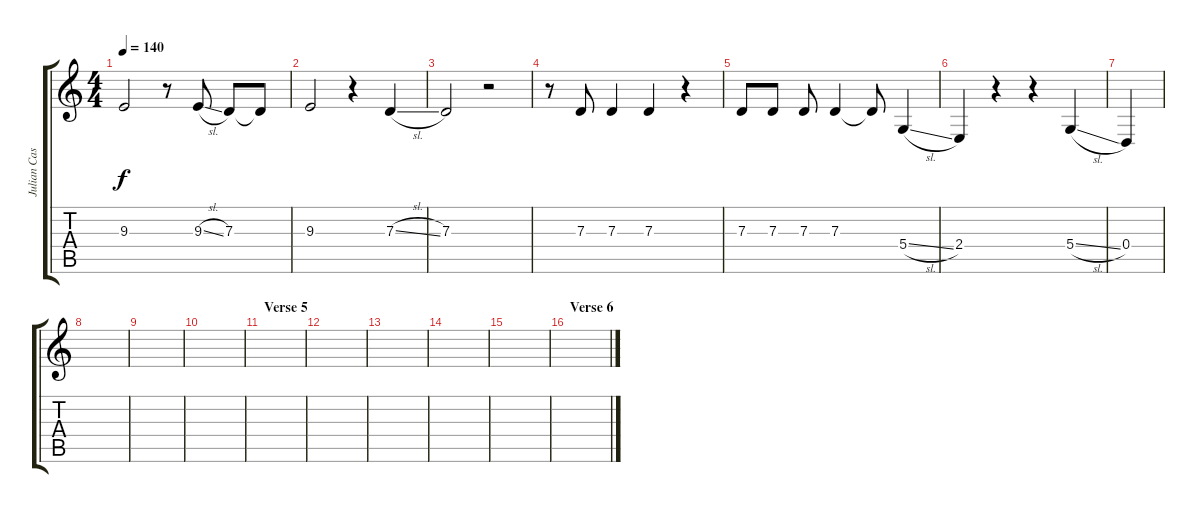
\track ("Julian Casablancas - Voice" "Julian Cas") {instrument lead6voice}
\staff {score tabs}
\tuning (E4 B3 G3 D3 A2 E2) {hide}
\ts (4 4)
\tempo 140
\clef g2
\ks c
9.3.2{dy f} r.8 9.3{sl}.8 7.3.8 7.3{t}.8 |
9.3.2 r.4 7.3{sl}.4 |
7.3.2 r.2 |
r.8 7.3.8 7.3.4 7.3.4 r.4 |
7.3.8 7.3.8 7.3.8 7.3.4 7.3{t}.8 5.4{sl}.4 |
2.4.4 r.4 r.4 5.4{sl}.4 |
0.4.4 |
|
|
|
\section ("" "Verse 5")
|
|
|
|
|
\section ("" "Verse 6")
